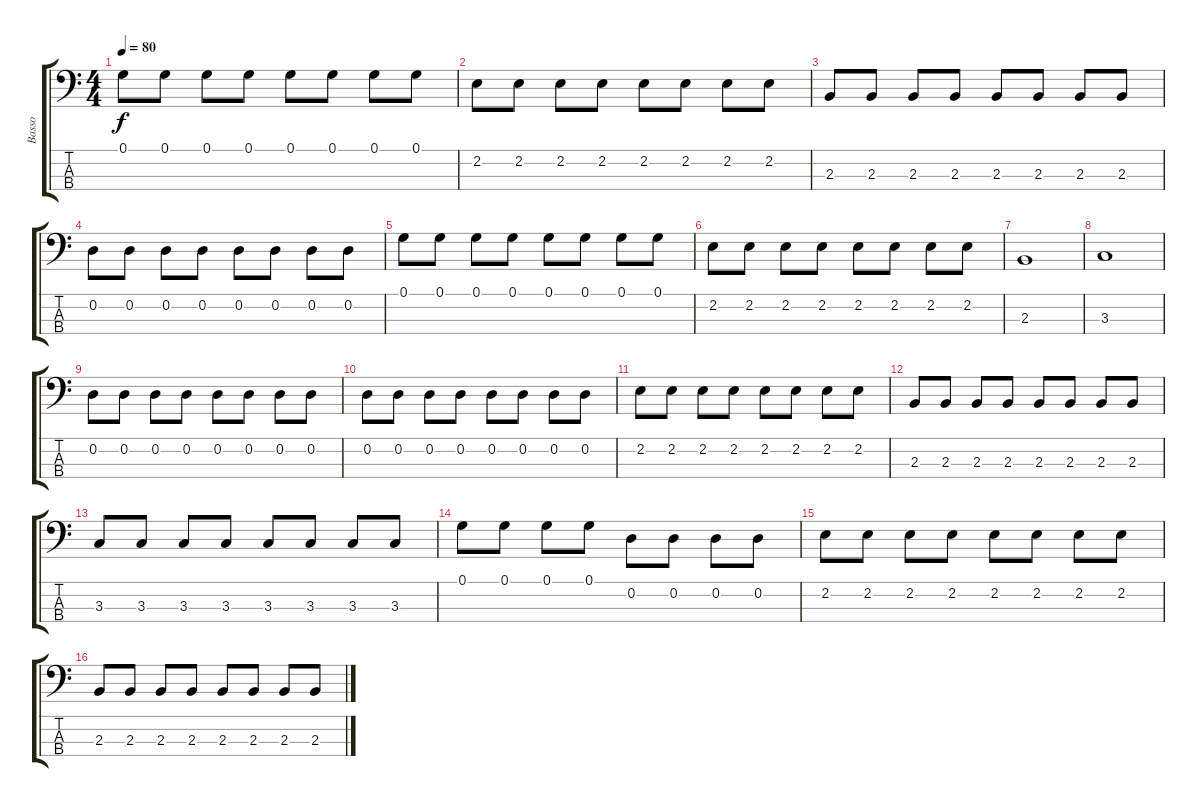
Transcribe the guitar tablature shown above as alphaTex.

\track ("Basso" "Basso") {instrument electricbassfinger}
\staff {score tabs}
\tuning (G2 D2 A1 E1) {hide}
\ts (4 4)
\tempo 80
\clef f4
\ks c
0.1.8{dy f} 0.1.8 0.1.8 0.1.8 0.1.8 0.1.8 0.1.8 0.1.8 |
2.2.8 2.2.8 2.2.8 2.2.8 2.2.8 2.2.8 2.2.8 2.2.8 |
2.3.8 2.3.8 2.3.8 2.3.8 2.3.8 2.3.8 2.3.8 2.3.8 |
0.2.8 0.2.8 0.2.8 0.2.8 0.2.8 0.2.8 0.2.8 0.2.8 |
0.1.8 0.1.8 0.1.8 0.1.8 0.1.8 0.1.8 0.1.8 0.1.8 |
2.2.8 2.2.8 2.2.8 2.2.8 2.2.8 2.2.8 2.2.8 2.2.8 |
2.3.1 |
3.3.1 |
0.2.8 0.2.8 0.2.8 0.2.8 0.2.8 0.2.8 0.2.8 0.2.8 |
0.2.8 0.2.8 0.2.8 0.2.8 0.2.8 0.2.8 0.2.8 0.2.8 |
2.2.8 2.2.8 2.2.8 2.2.8 2.2.8 2.2.8 2.2.8 2.2.8 |
2.3.8 2.3.8 2.3.8 2.3.8 2.3.8 2.3.8 2.3.8 2.3.8 |
3.3.8 3.3.8 3.3.8 3.3.8 3.3.8 3.3.8 3.3.8 3.3.8 |
0.1.8 0.1.8 0.1.8 0.1.8 0.2.8 0.2.8 0.2.8 0.2.8 |
2.2.8 2.2.8 2.2.8 2.2.8 2.2.8 2.2.8 2.2.8 2.2.8 |
2.3.8 2.3.8 2.3.8 2.3.8 2.3.8 2.3.8 2.3.8 2.3.8
